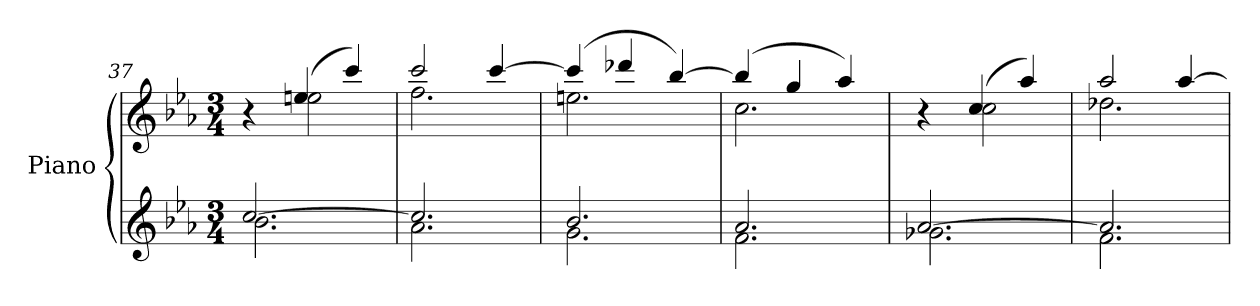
**kern	**kern
*part1	*part1
*staff2	*staff1
*I"Piano	*
*I'Pno	*
*clefG2	*clefG2
*k[b-e-a-]	*k[b-e-a-]
*M3/4	*M3/4
=37	=37
*^	*^
[2.cc/	2.b-\	4r	4ryy
.	.	(4een/	2ee\
.	.	4ccc/)	.
!!LO:PB:g=z	!!
=38	=38	=38	=38
2.cc/]	2.a-\	2ccc/	2.ff\
.	.	[4ccc/	.
=39	=39	=39	=39
2.b-/	2.g\	(4ccc/]	2.een\
.	.	4ddd-X/	.
.	.	[4bb-/)	.
=40	=40	=40	=40
2.a-/	2.f\	(4bb-/]	2.cc\
.	.	4gg/	.
.	.	4aa-/)	.
=41	=41	=41	=41
[2.a-/	2.g-X\	4r	4ryy
.	.	(4cc/	2cc\
.	.	4aa-/)	.
=42	=42	=42	=42
2.a-/]	2.f\	2aa-/	2.dd-X\
.	.	[4aa-/	.
*v	*v	*	*
*	*v	*v
=	=
*-	*-
